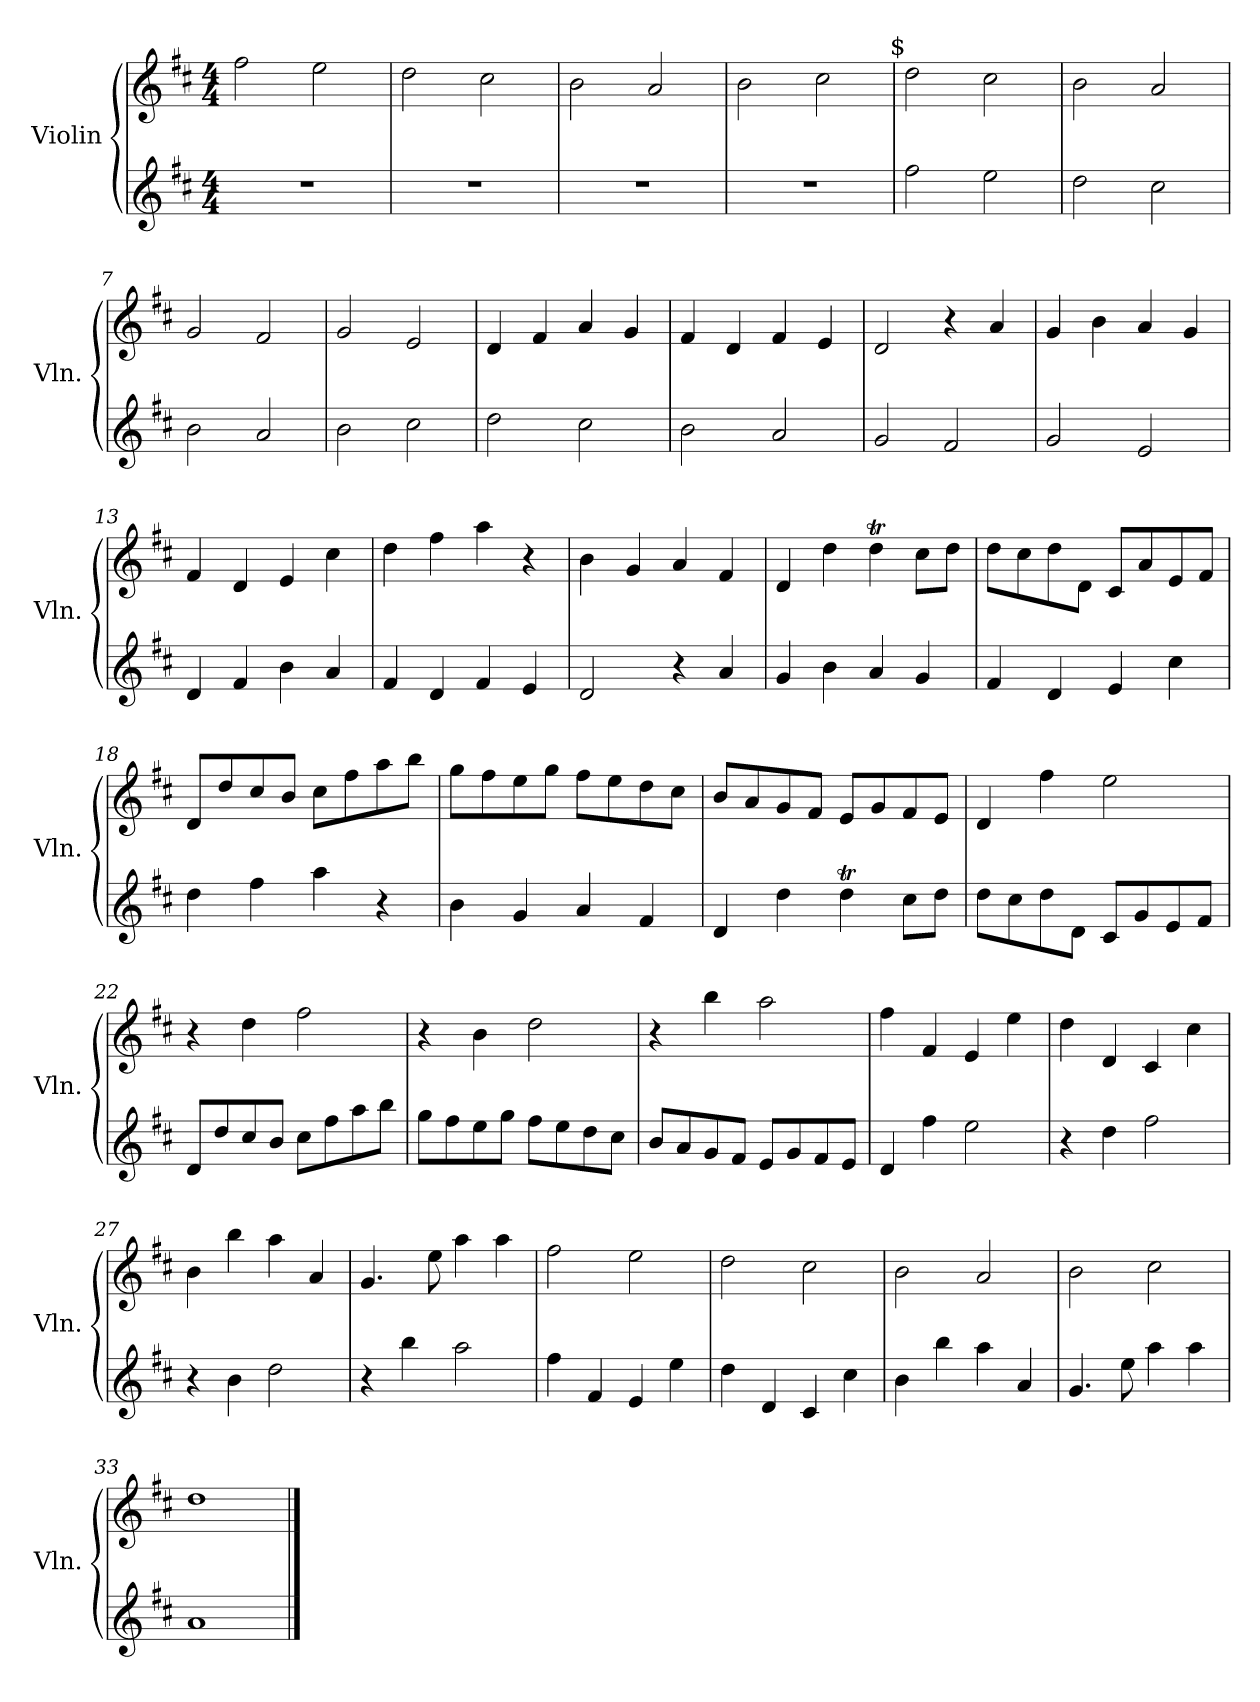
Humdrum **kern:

**kern	**kern
*part2	*part1
*staff2	*staff1
*I"Violin	*I"Violin
*I'Vln.	*I'Vln.
!!LO:PB:g=z
*clefG2	*clefG2
*k[f#c#]	*k[f#c#]
*D:	*D:
*M4/4	*M4/4
*MM100	*MM100
=1	=1
1r	2ff#i\
.	2eei\
=2	=2
1r	2ddi\
.	2cc#i\
=3	=3
1r	2bi\
.	2ai/
=4	=4
1r	2bi\
.	2cc#i\
=5	=5
!	!LO:TX:a:rj:t=$
2ff#i\	2ddi\
2eei\	2cc#i\
=6	=6
2ddi\	2bi\
2cc#i\	2ai/
!!LO:LB:g=z
=7	=7
2bi\	2gi/
2ai/	2f#i/
=8	=8
2bi\	2gi/
2cc#i\	2ei/
=9	=9
2ddi\	4di/
.	4f#i/
2cc#i\	4ai/
.	4gi/
=10	=10
2bi\	4f#i/
.	4di/
2ai/	4f#i/
.	4ei/
=11	=11
2gi/	2di/
2f#i/	4r
.	4ai/
=12	=12
2gi/	4gi/
.	4bi\
2ei/	4ai/
.	4gi/
!!LO:LB:g=z
=13	=13
4di/	4f#i/
4f#i/	4di/
4bi\	4ei/
4ai/	4cc#i\
=14	=14
4f#i/	4ddi\
4di/	4ff#i\
4f#i/	4aai\
4ei/	4r
=15	=15
2di/	4bi\
.	4gi/
4r	4ai/
4ai/	4f#i/
=16	=16
4gi/	4di/
4bi\	4ddi\
4ai/	4ddTi\
4gi/	8cc#i\L
.	8ddi\J
=17	=17
4f#i/	8ddi\L
.	8cc#i\
4di/	8ddi\
.	8di\J
4ei/	8c#i/L
.	8ai/
4cc#i\	8ei/
.	8f#i/J
=18	=18
4ddi\	8di/L
.	8ddi/
4ff#i\	8cc#i/
.	8bi/J
4aai\	8cc#i\L
.	8ff#i\
4r	8aai\
.	8bbi\J
!!LO:LB:g=z
=19	=19
4bi\	8ggi\L
.	8ff#i\
4gi/	8eei\
.	8ggi\J
4ai/	8ff#i\L
.	8eei\
4f#i/	8ddi\
.	8cc#i\J
=20	=20
4di/	8bi/L
.	8ai/
4ddi\	8gi/
.	8f#i/J
4ddTi\	8ei/L
.	8gi/
8cc#i\L	8f#i/
8ddi\J	8ei/J
=21	=21
8ddi\L	4di/
8cc#i\	.
8ddi\	4ff#i\
8di\J	.
8c#i/L	2eei\
8gi/	.
8ei/	.
8f#i/J	.
=22	=22
8di/L	4r
8ddi/	.
8cc#i/	4ddi\
8bi/J	.
8cc#i\L	2ff#i\
8ff#i\	.
8aai\	.
8bbi\J	.
=23	=23
8ggi\L	4r
8ff#i\	.
8eei\	4bi\
8ggi\J	.
8ff#i\L	2ddi\
8eei\	.
8ddi\	.
8cc#i\J	.
=24	=24
8bi/L	4r
8ai/	.
8gi/	4bbi\
8f#i/J	.
8ei/L	2aai\
8gi/	.
8f#i/	.
8ei/J	.
!!LO:LB:g=z
=25	=25
4di/	4ff#i\
4ff#i\	4f#i/
2eei\	4ei/
.	4eei\
=26	=26
4r	4ddi\
4ddi\	4di/
2ff#i\	4c#i/
.	4cc#i\
=27	=27
4r	4bi\
4bi\	4bbi\
2ddi\	4aai\
.	4ai/
=28	=28
4r	4.gi/
4bbi\	.
.	8eei\
2aai\	4aai\
.	4aai\
!!LO:LB:g=z
=29	=29
4ff#i\	2ff#i\
4f#i/	.
4ei/	2eei\
4eei\	.
=30	=30
4ddi\	2ddi\
4di/	.
4c#i/	2cc#i\
4cc#i\	.
=31	=31
4bi\	2bi\
4bbi\	.
4aai\	2ai/
4ai/	.
=32	=32
4.gi/	2bi\
8eei\	.
4aai\	2cc#i\
4aai\	.
=33	=33
1ai	1ddi
==	==
*-	*-
